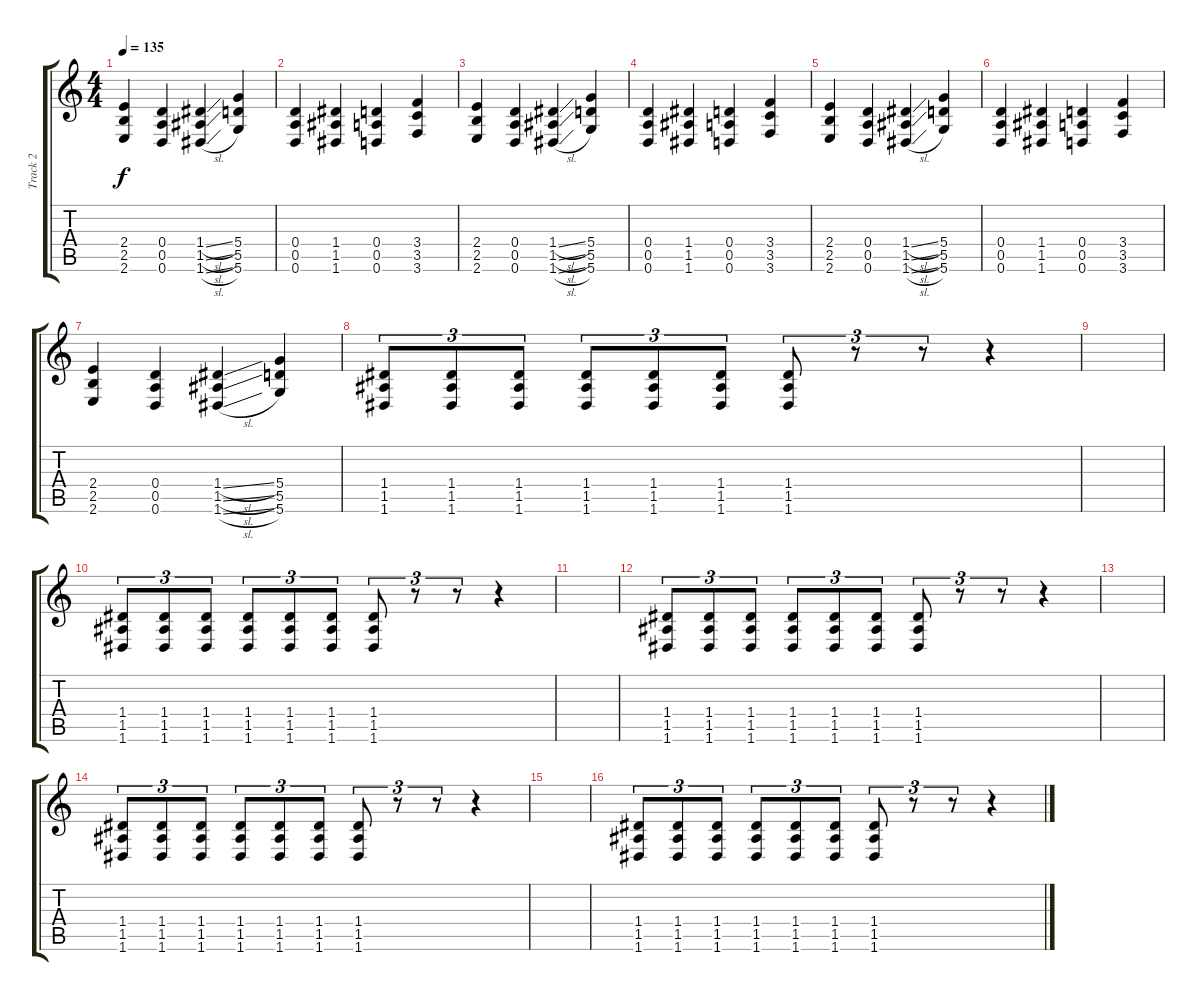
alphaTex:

\track ("Track 2" "Track 2") {instrument distortionguitar}
\staff {score tabs}
\tuning (E4 B3 G3 D3 A2 D2) {hide}
\ts (4 4)
\tempo 135
\clef g2
\ks c
(2.4 2.5 2.6).4{dy f} (0.4 0.5 0.6).4 (1.4{sl} 1.5{sl} 1.6{sl}).4 (5.4 5.5 5.6).4 |
(0.4 0.5 0.6).4 (1.4 1.5 1.6).4 (0.4 0.5 0.6).4 (3.4 3.5 3.6).4 |
(2.4 2.5 2.6).4 (0.4 0.5 0.6).4 (1.4{sl} 1.5{sl} 1.6{sl}).4 (5.4 5.5 5.6).4 |
(0.4 0.5 0.6).4 (1.4 1.5 1.6).4 (0.4 0.5 0.6).4 (3.4 3.5 3.6).4 |
(2.4 2.5 2.6).4 (0.4 0.5 0.6).4 (1.4{sl} 1.5{sl} 1.6{sl}).4 (5.4 5.5 5.6).4 |
(0.4 0.5 0.6).4 (1.4 1.5 1.6).4 (0.4 0.5 0.6).4 (3.4 3.5 3.6).4 |
(2.4 2.5 2.6).4 (0.4 0.5 0.6).4 (1.4{sl} 1.5{sl} 1.6{sl}).4 (5.4 5.5 5.6).4 |
(1.4 1.5 1.6).8{tu (3 2)} (1.4 1.5 1.6).8{tu (3 2)} (1.4 1.5 1.6).8{tu (3 2)} (1.4 1.5 1.6).8{tu (3 2)} (1.4 1.5 1.6).8{tu (3 2)} (1.4 1.5 1.6).8{tu (3 2)} (1.4 1.5 1.6).8{tu (3 2)} r.8{tu (3 2)} r.8{tu (3 2)} r.4 |
|
(1.4 1.5 1.6).8{tu (3 2)} (1.4 1.5 1.6).8{tu (3 2)} (1.4 1.5 1.6).8{tu (3 2)} (1.4 1.5 1.6).8{tu (3 2)} (1.4 1.5 1.6).8{tu (3 2)} (1.4 1.5 1.6).8{tu (3 2)} (1.4 1.5 1.6).8{tu (3 2)} r.8{tu (3 2)} r.8{tu (3 2)} r.4 |
|
(1.4 1.5 1.6).8{tu (3 2)} (1.4 1.5 1.6).8{tu (3 2)} (1.4 1.5 1.6).8{tu (3 2)} (1.4 1.5 1.6).8{tu (3 2)} (1.4 1.5 1.6).8{tu (3 2)} (1.4 1.5 1.6).8{tu (3 2)} (1.4 1.5 1.6).8{tu (3 2)} r.8{tu (3 2)} r.8{tu (3 2)} r.4 |
|
(1.4 1.5 1.6).8{tu (3 2)} (1.4 1.5 1.6).8{tu (3 2)} (1.4 1.5 1.6).8{tu (3 2)} (1.4 1.5 1.6).8{tu (3 2)} (1.4 1.5 1.6).8{tu (3 2)} (1.4 1.5 1.6).8{tu (3 2)} (1.4 1.5 1.6).8{tu (3 2)} r.8{tu (3 2)} r.8{tu (3 2)} r.4 |
|
(1.4 1.5 1.6).8{tu (3 2)} (1.4 1.5 1.6).8{tu (3 2)} (1.4 1.5 1.6).8{tu (3 2)} (1.4 1.5 1.6).8{tu (3 2)} (1.4 1.5 1.6).8{tu (3 2)} (1.4 1.5 1.6).8{tu (3 2)} (1.4 1.5 1.6).8{tu (3 2)} r.8{tu (3 2)} r.8{tu (3 2)} r.4
